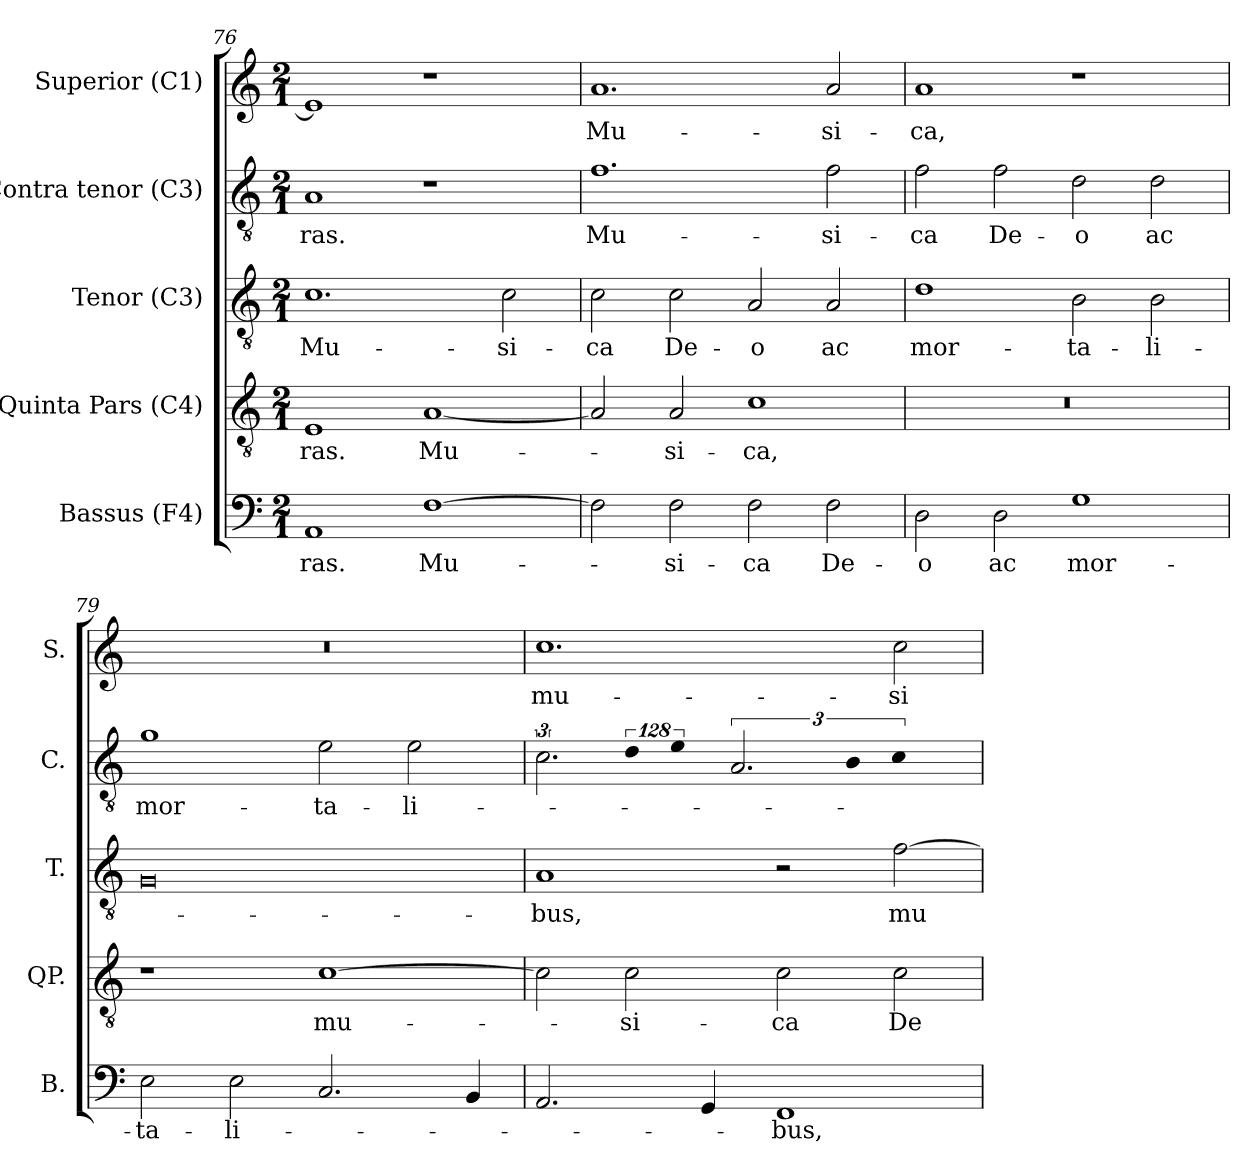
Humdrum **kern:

**kern	**text	**kern	**text	**kern	**text	**kern	**text	**kern	**text
*part5	*part5	*part4	*part4	*part3	*part3	*part2	*part2	*part1	*part1
*staff5	*staff5	*staff4	*staff4	*staff3	*staff3	*staff2	*staff2	*staff1	*staff1
*I"Bassus (F4)	*	*I"Quinta Pars (C4)	*	*I"Tenor (C3)	*	*I"Contra tenor (C3)	*	*I"Superior (C1)	*
*I'B.	*	*I'QP.	*	*I'T.	*	*I'C.	*	*I'S.	*
*clefF4	*	*clefGv2	*	*clefGv2	*	*clefGv2	*	*clefG2	*
*	*	*	*	*ITrd7c12	*	*ITrd7c12	*	*	*
*k[]	*	*k[]	*	*k[]	*	*k[]	*	*k[]	*
*C:	*	*C:	*	*C:	*	*C:	*	*C:	*
*M2/1	*	*M2/1	*	*M2/1	*	*M2/1	*	*M2/1	*
=76	=76	=76	=76	=76	=76	=76	=76	=76	=76
!	!LO:LY:b:color=#000000	!	!	!	!	!	!	!	!
!	!	!	!LO:LY:b:color=#000000	!	!	!	!	!	!
!	!	!	!	!	!LO:LY:b:color=#000000	!	!	!	!
!	!	!	!	!	!	!	!LO:LY:b:color=#000000	!	!
1AAi	-ras.	1Ei	-ras.	1.Ci	Mu-	1AAi	-ras.	1ei]	.
!	!LO:LY:b:color=#000000	!	!	!	!	!	!	!	!
!	!	!	!LO:LY:b:color=#000000	!	!	!	!	!	!
[1Fi	Mu-	[1Ai	Mu-	.	.	1r	.	1r	.
!	!	!	!	!	!LO:LY:b:color=#000000	!	!	!	!
.	.	.	.	2Ci\	-si-	.	.	.	.
=77	=77	=77	=77	=77	=77	=77	=77	=77	=77
!	!	!	!	!	!LO:LY:b:color=#000000	!	!	!	!
!	!	!	!	!	!	!	!LO:LY:b:color=#000000	!	!
!	!	!	!	!	!	!	!	!	!LO:LY:b:color=#000000
2Fi\]	.	2Ai/]	.	2Ci\	-ca	1.Fi	Mu-	1.ai	Mu-
!	!LO:LY:b:color=#000000	!	!	!	!	!	!	!	!
!	!	!	!LO:LY:b:color=#000000	!	!	!	!	!	!
!	!	!	!	!	!LO:LY:b:color=#000000	!	!	!	!
2Fi\	-si-	2Ai/	-si-	2Ci\	De-	.	.	.	.
!	!LO:LY:b:color=#000000	!	!	!	!	!	!	!	!
!	!	!	!LO:LY:b:color=#000000	!	!	!	!	!	!
!	!	!	!	!	!LO:LY:b:color=#000000	!	!	!	!
2Fi\	-ca	1ci	-ca,	2AAi/	-o	.	.	.	.
!	!LO:LY:b:color=#000000	!	!	!	!	!	!	!	!
!	!	!	!	!	!LO:LY:b:color=#000000	!	!	!	!
!	!	!	!	!	!	!	!LO:LY:b:color=#000000	!	!
!	!	!	!	!	!	!	!	!	!LO:LY:b:color=#000000
2Fi\	De-	.	.	2AAi/	ac	2Fi\	-si-	2ai/	-si-
!!LO:PB:g=z
=78	=78	=78	=78	=78	=78	=78	=78	=78	=78
!	!LO:LY:b:color=#000000	!LO:N:vis=1	!	!	!	!	!	!	!
!	!	!	!	!	!LO:LY:b:color=#000000	!	!	!	!
!	!	!	!	!	!	!	!LO:LY:b:color=#000000	!	!
!	!	!	!	!	!	!	!	!	!LO:LY:b:color=#000000
2Di\	-o	0r	.	1Di	mor-	2Fi\	-ca	1ai	-ca,
!	!LO:LY:b:color=#000000	!	!	!	!	!	!	!	!
!	!	!	!	!	!	!	!LO:LY:b:color=#000000	!	!
2Di\	ac	.	.	.	.	2Fi\	De-	.	.
!	!LO:LY:b:color=#000000	!	!	!	!	!	!	!	!
!	!	!	!	!	!LO:LY:b:color=#000000	!	!	!	!
!	!	!	!	!	!	!	!LO:LY:b:color=#000000	!	!
1Gi	mor-	.	.	2BBi\	-ta-	2Di\	-o	1r	.
!	!	!	!	!	!LO:LY:b:color=#000000	!	!	!	!
!	!	!	!	!	!	!	!LO:LY:b:color=#000000	!	!
.	.	.	.	2BBi\	-li-	2Di\	ac	.	.
=79	=79	=79	=79	=79	=79	=79	=79	=79	=79
!	!LO:LY:b:color=#000000	!	!	!	!	!	!	!	!
!	!	!	!	!	!	!	!LO:LY:b:color=#000000	!LO:N:vis=1	!
2Ei\	-ta-	1r	.	0GGi	.	1Gi	mor-	0r	.
!	!LO:LY:b:color=#000000	!	!	!	!	!	!	!	!
2Ei\	-li-	.	.	.	.	.	.	.	.
!	!	!	!LO:LY:b:color=#000000	!	!	!	!	!	!
!	!	!	!	!	!	!	!LO:LY:b:color=#000000	!	!
2.Ci/	.	[1ci	mu-	.	.	2Ei\	-ta-	.	.
!	!	!	!	!	!	!	!LO:LY:b:color=#000000	!	!
.	.	.	.	.	.	2Ei\	-li-	.	.
4BBi/	.	.	.	.	.	.	.	.	.
=80	=80	=80	=80	=80	=80	=80	=80	=80	=80
!	!	!	!	!	!LO:LY:b:color=#000000	!	!	!	!
!	!	!	!	!	!	!	!	!	!LO:LY:b:color=#000000
2.AAi/	.	2ci\]	.	1AAi	-bus,	3.Ci\	.	1.cci	mu-
!	!	!	!LO:LY:b:color=#000000	!	!	!LO:N:vis=4	!	!	!
.	.	2ci\	-si-	.	.	512%85Di\	.	.	.
!	!	!	!	!	!	!LO:N:vis=2	!	!	!
.	.	.	.	.	.	512%171Ei\	.	.	.
4GGi/	.	.	.	.	.	.	.	.	.
!	!LO:LY:b:color=#000000	!	!	!	!	!	!	!	!
!	!	!	!LO:LY:b:color=#000000	!	!	!	!	!	!
1FFi	-bus,	2ci\	-ca	2r	.	3.AAi/	.	.	.
!	!	!	!LO:LY:b:color=#000000	!	!	!	!	!	!
!	!	!	!	!	!LO:LY:b:color=#000000	!LO:N:vis=4	!	!	!
!	!	!	!	!	!	!	!	!	!LO:LY:b:color=#000000
.	.	2ci\	De-	[2Fi\	mu-	512%85BBi\	.	2cci\	-si-
!	!	!	!	!	!	!LO:N:vis=2	!	!	!
.	.	.	.	.	.	512%171Ci\	.	.	.
=	=	=	=	=	=	=	=	=	=
*-	*-	*-	*-	*-	*-	*-	*-	*-	*-
